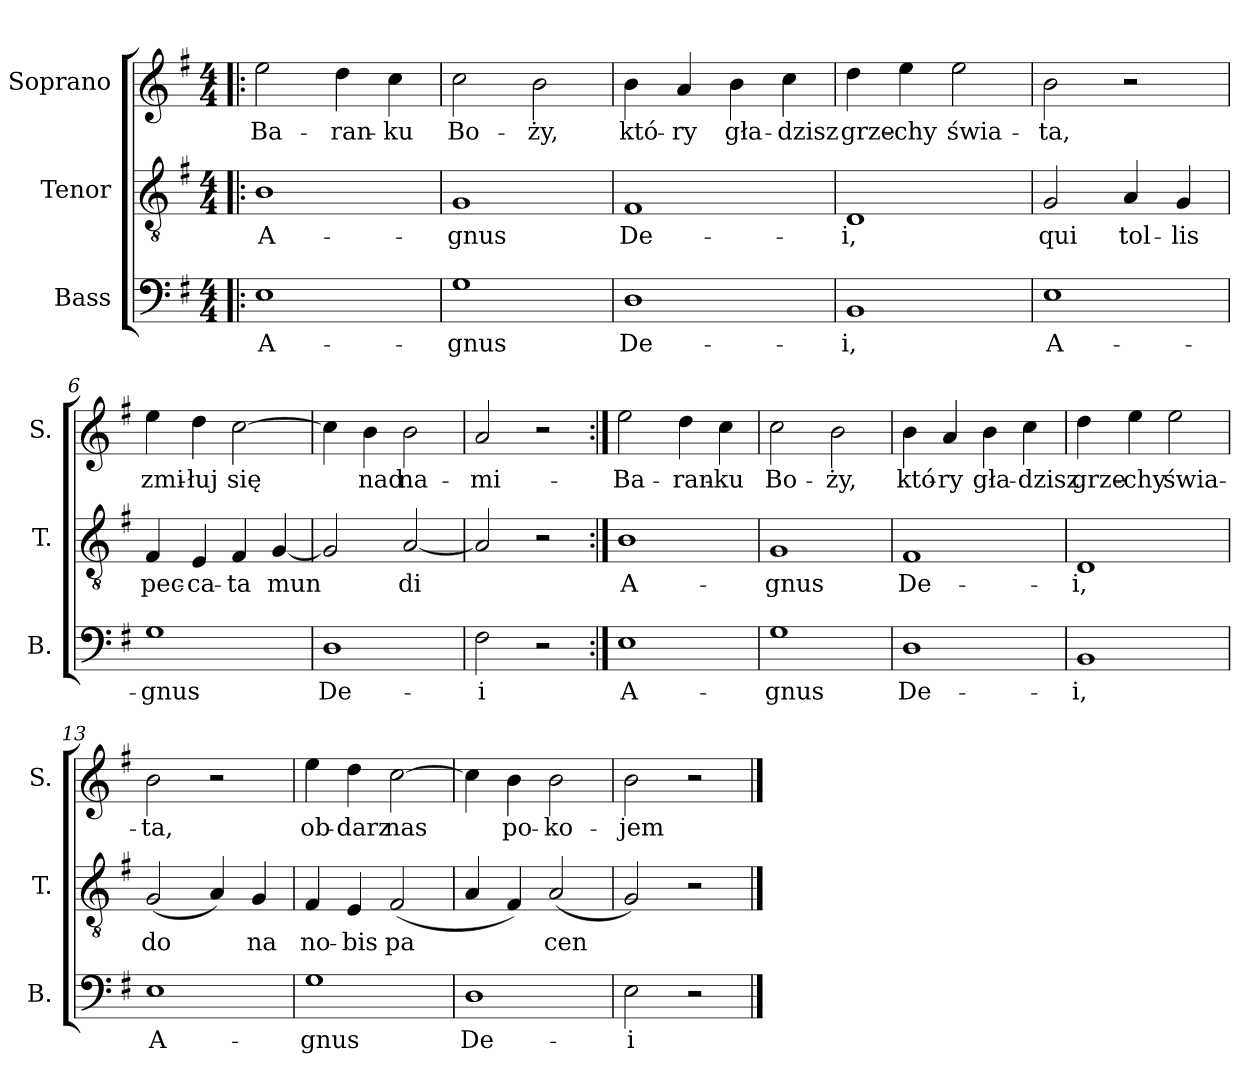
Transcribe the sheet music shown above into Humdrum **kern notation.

**kern	**text	**kern	**text	**kern	**text
*part3	*part3	*part2	*part2	*part1	*part1
*staff3	*staff3	*staff2	*staff2	*staff1	*staff1
*I"Bass	*	*I"Tenor	*	*I"Soprano	*
*I'B.	*	*I'T.	*	*I'S.	*
!!LO:PB:g=z
*stria5	*	*stria5	*	*stria5	*
*clefF4	*	*clefGv2	*	*clefG2	*
*k[f#]	*	*k[f#]	*	*k[f#]	*
*G:	*	*G:	*	*G:	*
*M4/4	*	*M4/4	*	*M4/4	*
=1!|:	=1!|:	=1!|:	=1!|:	=1!|:	=1!|:
!	!LO:LY:b:cj	!	!LO:LY:b:cj	!	!LO:LY:b:cj
1E	A-	1B	A-	2ee\	Ba-
!	!	!	!	!	!LO:LY:b:cj
.	.	.	.	4dd\	-ran-
!	!	!	!	!	!LO:LY:b:cj
.	.	.	.	4cc\	-ku
=2	=2	=2	=2	=2	=2
!	!LO:LY:b:cj	!	!LO:LY:b:cj	!	!LO:LY:b:cj
1G	-gnus	1G	-gnus	2cc\	Bo-
!	!	!	!	!	!LO:LY:b:cj
.	.	.	.	2b\	-ży,
=3	=3	=3	=3	=3	=3
!	!LO:LY:b:cj	!	!LO:LY:b:cj	!	!LO:LY:b:cj
1D	De-	1F#	De-	4b\	któ-
!	!	!	!	!	!LO:LY:b:cj
.	.	.	.	4a/	-ry
!	!	!	!	!	!LO:LY:b:cj
.	.	.	.	4b\	gła-
!	!	!	!	!	!LO:LY:b:cj
.	.	.	.	4cc\	-dzisz
=4	=4	=4	=4	=4	=4
!	!LO:LY:b:cj	!	!LO:LY:b:cj	!	!LO:LY:b:cj
1BB	-i,	1D	-i,	4dd\	grze-
!	!	!	!	!	!LO:LY:b:cj
.	.	.	.	4ee\	-chy
!	!	!	!	!	!LO:LY:b:cj
.	.	.	.	2ee\	świa-
=5	=5	=5	=5	=5	=5
!	!LO:LY:b:cj	!	!LO:LY:b:cj	!	!LO:LY:b:cj
1E	A-	2G/	qui	2b\	-ta,
!	!	!	!LO:LY:b:cj	!	!
.	.	4A/	tol-	2r	.
!	!	!	!LO:LY:b:cj	!	!
.	.	4G/	-lis	.	.
!!LO:LB:g=z
=6	=6	=6	=6	=6	=6
!	!LO:LY:b:cj	!	!LO:LY:b:cj	!	!LO:LY:b:cj
1G	-gnus	4F#/	pec-	4ee\	zmi-
!	!	!	!LO:LY:b:cj	!	!LO:LY:b:cj
.	.	4E/	-ca-	4dd\	-łuj
!	!	!	!LO:LY:b:cj	!	!LO:LY:b:cj
.	.	4F#/	-ta	[>2cc\	się
!	!	!	!LO:LY:b:cj	!	!
.	.	[<4G/	mun	.	.
=7	=7	=7	=7	=7	=7
!	!LO:LY:b:cj	!	!LO:LY:b:cj	!	!LO:LY:b:cj
1D	De-	2G/]	.	4cc\]	.
!	!	!	!	!	!LO:LY:b:cj
.	.	.	.	4b\	nad
!	!	!	!LO:LY:b:cj	!	!LO:LY:b:cj
.	.	[<2A/	di	2b\	na-
=8	=8	=8	=8	=8	=8
!	!LO:LY:b:cj	!	!LO:LY:b:cj	!	!LO:LY:b:cj
2F#\	-i	2A/]	.	2a/	-mi-
2r	.	2r	.	2r	.
!!LO:PB:g=z
=9:|!	=9:|!	=9:|!	=9:|!	=9:|!	=9:|!
!	!LO:LY:b:cj	!	!LO:LY:b:cj	!	!LO:LY:b:cj
1E	A-	1B	A-	2ee\	-Ba-
!	!	!	!	!	!LO:LY:b:cj
.	.	.	.	4dd\	-ran-
!	!	!	!	!	!LO:LY:b:cj
.	.	.	.	4cc\	-ku
=10	=10	=10	=10	=10	=10
!	!LO:LY:b:cj	!	!LO:LY:b:cj	!	!LO:LY:b:cj
1G	-gnus	1G	-gnus	2cc\	Bo-
!	!	!	!	!	!LO:LY:b:cj
.	.	.	.	2b\	-ży,
=11	=11	=11	=11	=11	=11
!	!LO:LY:b:cj	!	!LO:LY:b:cj	!	!LO:LY:b:cj
1D	De-	1F#	De-	4b\	któ-
!	!	!	!	!	!LO:LY:b:cj
.	.	.	.	4a/	-ry
!	!	!	!	!	!LO:LY:b:cj
.	.	.	.	4b\	gła-
!	!	!	!	!	!LO:LY:b:cj
.	.	.	.	4cc\	-dzisz
=12	=12	=12	=12	=12	=12
!	!LO:LY:b:cj	!	!LO:LY:b:cj	!	!LO:LY:b:cj
1BB	-i,	1D	-i,	4dd\	grze-
!	!	!	!	!	!LO:LY:b:cj
.	.	.	.	4ee\	-chy
!	!	!	!	!	!LO:LY:b:cj
.	.	.	.	2ee\	świa-
=13	=13	=13	=13	=13	=13
!	!LO:LY:b:cj	!	!LO:LY:b:cj	!	!LO:LY:b:cj
1E	A-	(<2G/	do	2b\	-ta,
!	!	!	!LO:LY:b:cj	!	!
.	.	4A/)	.	2r	.
!	!	!	!LO:LY:b:cj	!	!
.	.	4G/	na	.	.
!!LO:LB:g=z
=14	=14	=14	=14	=14	=14
!	!LO:LY:b:cj	!	!LO:LY:b:cj	!	!LO:LY:b:cj
1G	-gnus	4F#/	no-	4ee\	ob-
!	!	!	!LO:LY:b:cj	!	!LO:LY:b:cj
.	.	4E/	-bis	4dd\	-darz
!	!	!	!LO:LY:b:cj	!	!LO:LY:b:cj
.	.	(<2F#/	pa	[>2cc\	nas
=15	=15	=15	=15	=15	=15
!	!LO:LY:b:cj	!	!LO:LY:b:cj	!	!LO:LY:b:cj
1D	De-	4A/	.	4cc\]	.
!	!	!	!LO:LY:b:cj	!	!LO:LY:b:cj
.	.	4F#/)	.	4b\	po-
!	!	!	!LO:LY:b:cj	!	!LO:LY:b:cj
.	.	(<2A/	cen	2b\	-ko-
=16	=16	=16	=16	=16	=16
!	!LO:LY:b:cj	!	!LO:LY:b:cj	!	!LO:LY:b:cj
2E\	-i	2G/)	.	2b\	-jem
2r	.	2r	.	2r	.
==	==	==	==	==	==
*-	*-	*-	*-	*-	*-
